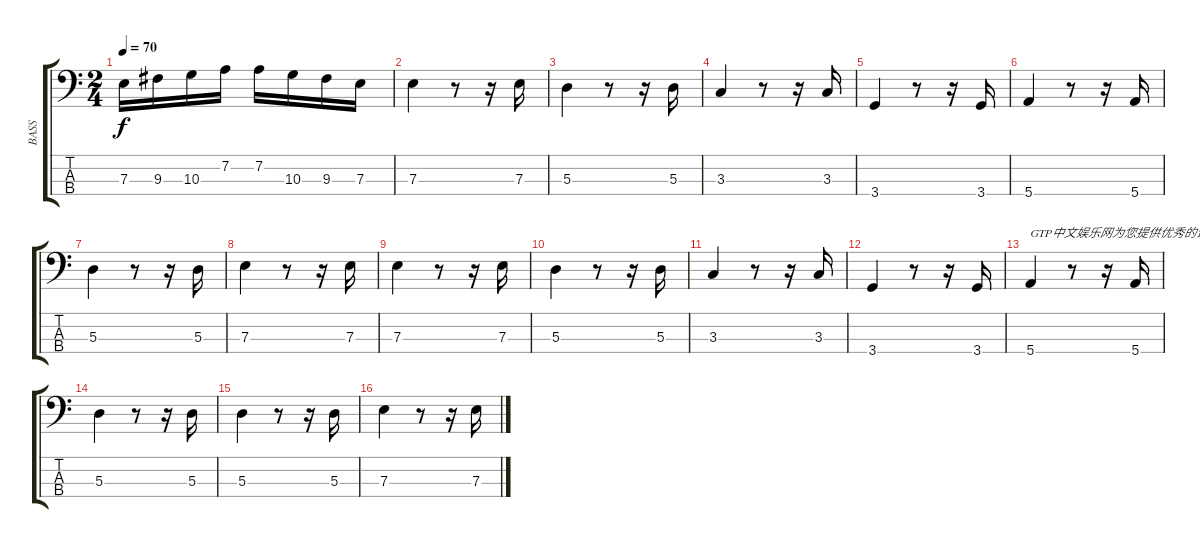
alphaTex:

\track ("BASS" "BASS") {instrument electricbassfinger}
\staff {score tabs}
\tuning (G2 D2 A1 E1) {hide}
\ts (2 4)
\tempo 70
\clef f4
\ks c
7.3.16{dy f} 9.3.16 10.3.16 7.2.16 7.2.16 10.3.16 9.3.16 7.3.16 |
7.3.4 r.8 r.16 7.3.16 |
5.3.4 r.8 r.16 5.3.16 |
3.3.4 r.8 r.16 3.3.16 |
3.4.4 r.8 r.16 3.4.16 |
5.4.4 r.8 r.16 5.4.16 |
5.3.4 r.8 r.16 5.3.16 |
7.3.4 r.8 r.16 7.3.16 |
7.3.4 r.8 r.16 7.3.16 |
5.3.4 r.8 r.16 5.3.16 |
3.3.4 r.8 r.16 3.3.16 |
3.4.4 r.8 r.16 3.4.16 |
5.4.4{txt "GTP中文娱乐网为您提供优秀的谱子"} r.8 r.16 5.4.16 |
5.3.4 r.8 r.16 5.3.16 |
5.3.4 r.8 r.16 5.3.16 |
7.3.4 r.8 r.16 7.3.16
